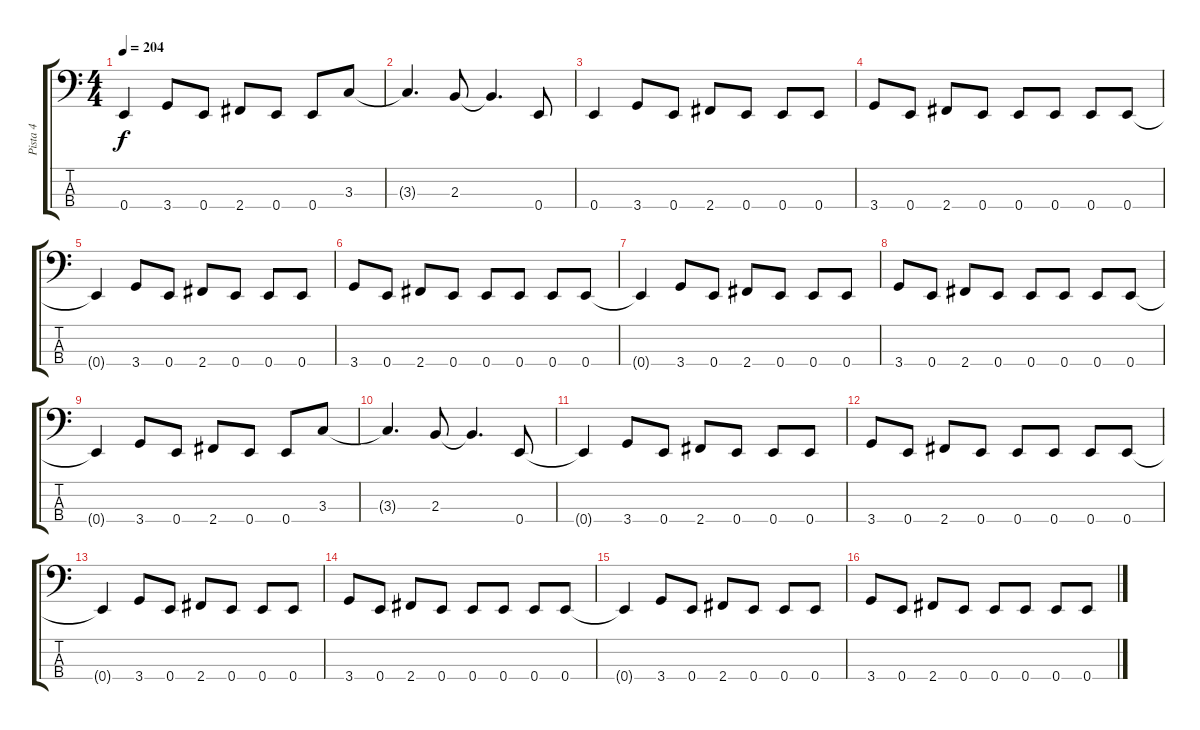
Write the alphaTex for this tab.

\track ("Pista 4" "Pista 4") {instrument electricbassfinger}
\staff {score tabs}
\tuning (G2 D2 A1 E1) {hide}
\ts (4 4)
\tempo 204
\clef f4
\ks c
0.4{t}.4{dy f} 3.4.8 0.4.8 2.4.8 0.4.8 0.4.8 3.3.8 |
3.3{t}.4{d} 2.3.8 2.3{t}.4{d} 0.4.8 |
0.4.4 3.4.8 0.4.8 2.4.8 0.4.8 0.4.8 0.4.8 |
3.4.8 0.4.8 2.4.8 0.4.8 0.4.8 0.4.8 0.4.8 0.4.8 |
0.4{t}.4 3.4.8 0.4.8 2.4.8 0.4.8 0.4.8 0.4.8 |
3.4.8 0.4.8 2.4.8 0.4.8 0.4.8 0.4.8 0.4.8 0.4.8 |
0.4{t}.4 3.4.8 0.4.8 2.4.8 0.4.8 0.4.8 0.4.8 |
3.4.8 0.4.8 2.4.8 0.4.8 0.4.8 0.4.8 0.4.8 0.4.8 |
0.4{t}.4 3.4.8 0.4.8 2.4.8 0.4.8 0.4.8 3.3.8 |
3.3{t}.4{d} 2.3.8 2.3{t}.4{d} 0.4.8 |
0.4{t}.4 3.4.8 0.4.8 2.4.8 0.4.8 0.4.8 0.4.8 |
3.4.8 0.4.8 2.4.8 0.4.8 0.4.8 0.4.8 0.4.8 0.4.8 |
0.4{t}.4 3.4.8 0.4.8 2.4.8 0.4.8 0.4.8 0.4.8 |
3.4.8 0.4.8 2.4.8 0.4.8 0.4.8 0.4.8 0.4.8 0.4.8 |
0.4{t}.4 3.4.8 0.4.8 2.4.8 0.4.8 0.4.8 0.4.8 |
3.4.8 0.4.8 2.4.8 0.4.8 0.4.8 0.4.8 0.4.8 0.4.8
